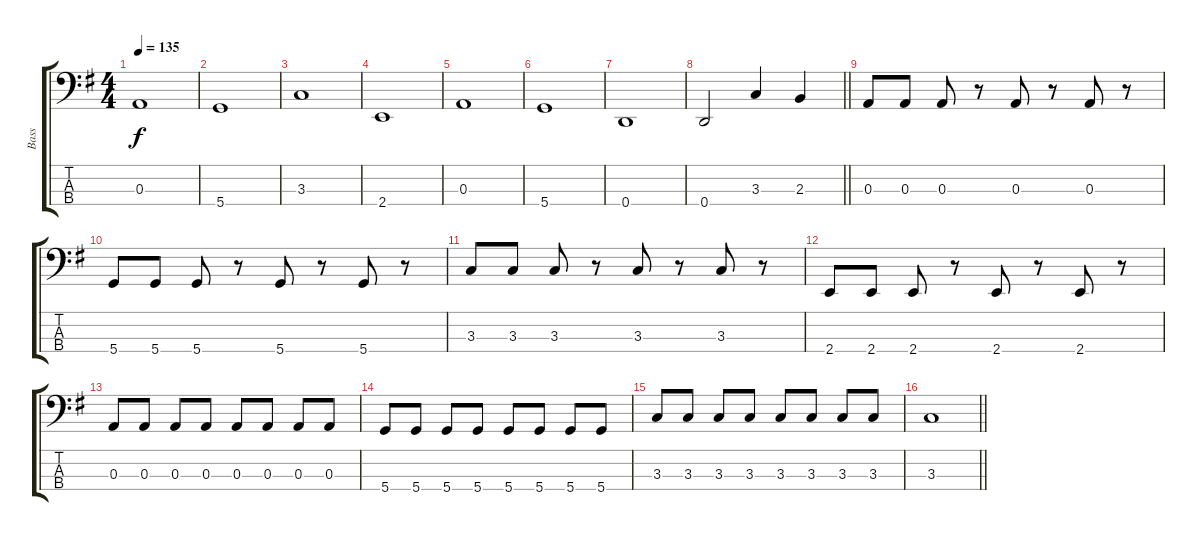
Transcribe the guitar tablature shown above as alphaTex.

\track ("Bass" "Bass") {instrument electricbassfinger}
\staff {score tabs}
\tuning (G2 D2 A1 D1) {hide}
\ts (4 4)
\section ("" "")
\tempo 135
\clef f4
\ks eminor
0.3.1{dy f} |
5.4.1 |
3.3.1 |
2.4.1 |
0.3.1 |
5.4.1 |
0.4.1 |
\barLineRight lightlight
0.4.2 3.3.4 2.3.4 |
\section ("" "")
0.3.8 0.3.8 0.3.8 r.8 0.3.8 r.8 0.3.8 r.8 |
5.4.8 5.4.8 5.4.8 r.8 5.4.8 r.8 5.4.8 r.8 |
3.3.8 3.3.8 3.3.8 r.8 3.3.8 r.8 3.3.8 r.8 |
2.4.8 2.4.8 2.4.8 r.8 2.4.8 r.8 2.4.8 r.8 |
0.3.8 0.3.8 0.3.8 0.3.8 0.3.8 0.3.8 0.3.8 0.3.8 |
5.4.8 5.4.8 5.4.8 5.4.8 5.4.8 5.4.8 5.4.8 5.4.8 |
3.3.8 3.3.8 3.3.8 3.3.8 3.3.8 3.3.8 3.3.8 3.3.8 |
\barLineRight lightlight
3.3.1
